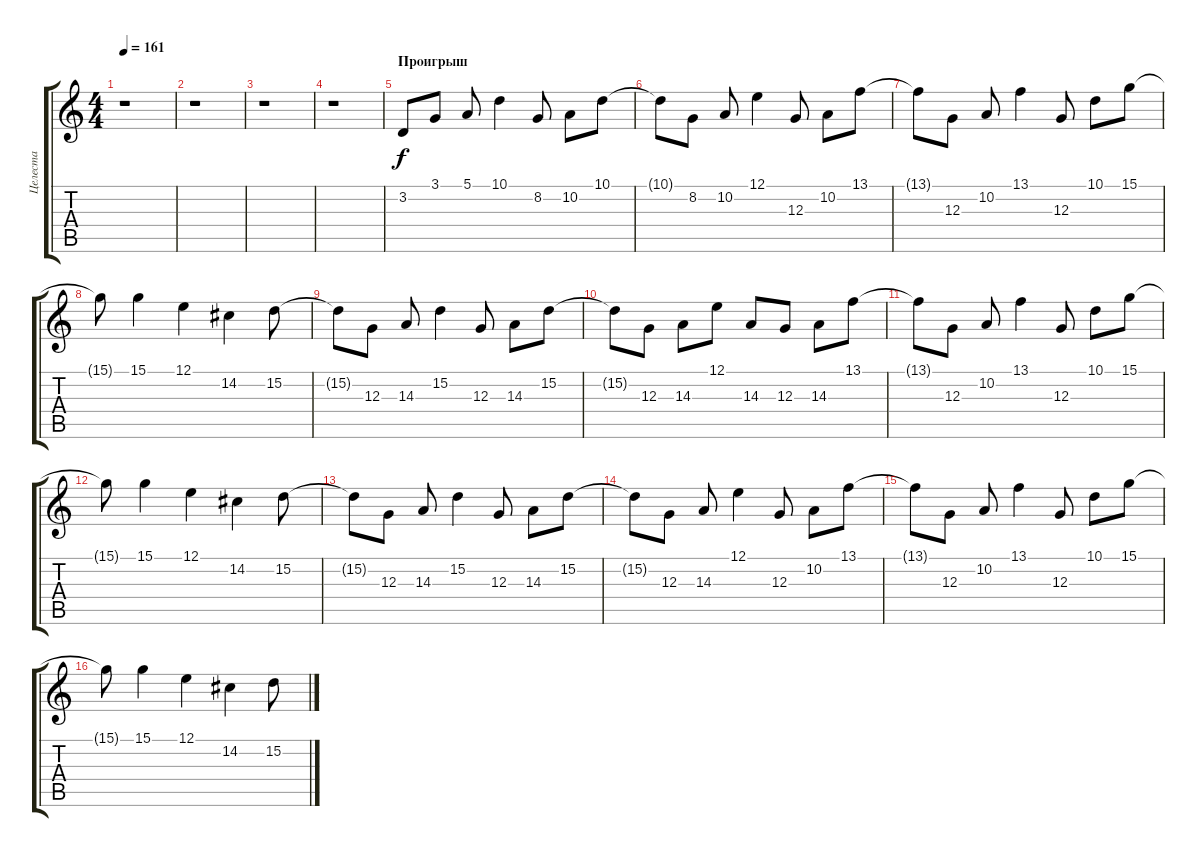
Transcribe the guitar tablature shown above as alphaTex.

\track ("Целеста" "Целеста") {instrument celesta}
\staff {score tabs}
\tuning (E4 B3 G3 D3 A2 E2) {hide}
\ts (4 4)
\tempo 161
\clef g2
\ks c
r.1{dy f} |
r.1 |
r.1 |
r.1 |
\section ("" "Проигрыш")
3.2.8 3.1.8 5.1.8 10.1.4 8.2.8 10.2.8 10.1.8 |
10.1{t}.8 8.2.8 10.2.8 12.1.4 12.3.8 10.2.8 13.1.8 |
13.1{t}.8 12.3.8 10.2.8 13.1.4 12.3.8 10.1.8 15.1.8 |
15.1{t}.8 15.1.4 12.1.4 14.2.4 15.2.8 |
15.2{t}.8 12.3.8 14.3.8 15.2.4 12.3.8 14.3.8 15.2.8 |
15.2{t}.8 12.3.8 14.3.8 12.1.8 14.3.8 12.3.8 14.3.8 13.1.8 |
13.1{t}.8 12.3.8 10.2.8 13.1.4 12.3.8 10.1.8 15.1.8 |
15.1{t}.8 15.1.4 12.1.4 14.2.4 15.2.8 |
15.2{t}.8 12.3.8 14.3.8 15.2.4 12.3.8 14.3.8 15.2.8 |
15.2{t}.8 12.3.8 14.3.8 12.1.4 12.3.8 10.2.8 13.1.8 |
13.1{t}.8 12.3.8 10.2.8 13.1.4 12.3.8 10.1.8 15.1.8 |
15.1{t}.8 15.1.4 12.1.4 14.2.4 15.2.8
